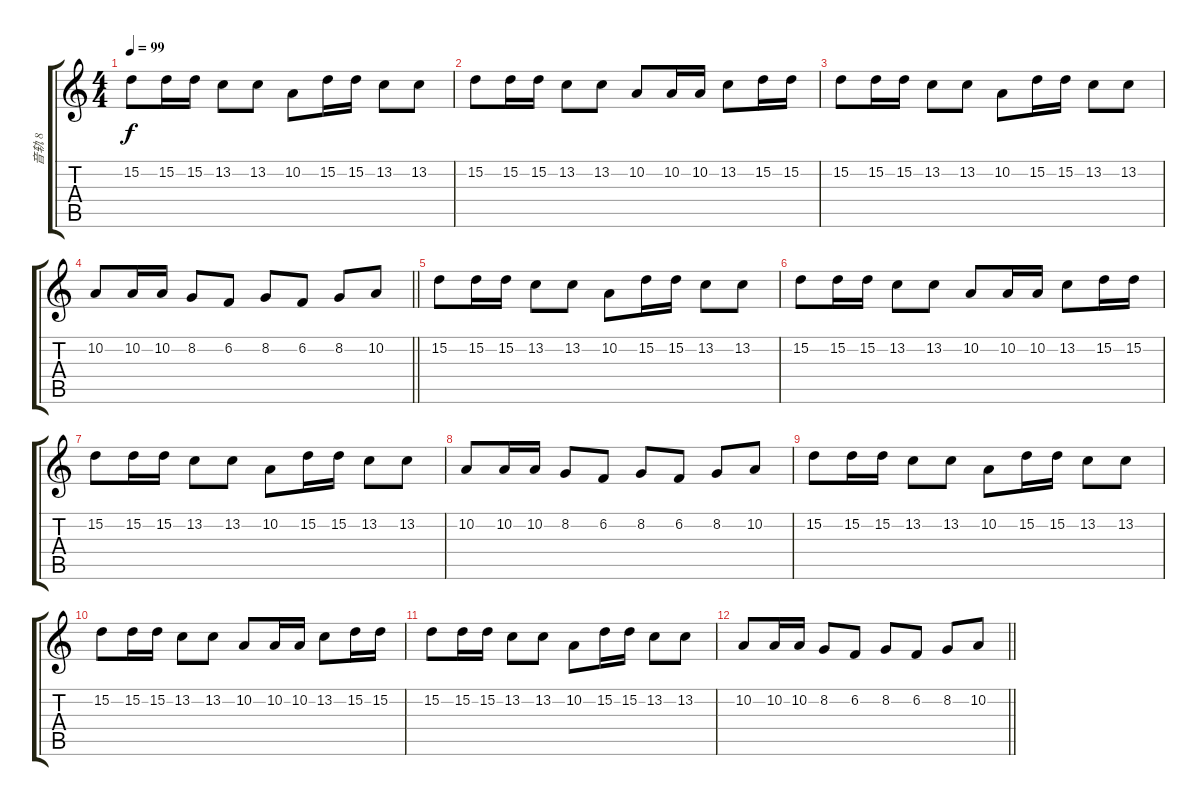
\track ("音轨 8" "音轨 8") {instrument shamisen}
\staff {score tabs}
\tuning (E4 B3 G3 D3 A2 E2) {hide}
\ts (4 4)
\tempo 99
\clef g2
\ks c
15.2.8{dy f} 15.2.16 15.2.16 13.2.8 13.2.8 10.2.8 15.2.16 15.2.16 13.2.8 13.2.8 |
15.2.8 15.2.16 15.2.16 13.2.8 13.2.8 10.2.8 10.2.16 10.2.16 13.2.8 15.2.16 15.2.16 |
15.2.8 15.2.16 15.2.16 13.2.8 13.2.8 10.2.8 15.2.16 15.2.16 13.2.8 13.2.8 |
\barLineRight lightlight
10.2.8 10.2.16 10.2.16 8.2.8 6.2.8 8.2.8 6.2.8 8.2.8 10.2.8 |
15.2.8 15.2.16 15.2.16 13.2.8 13.2.8 10.2.8 15.2.16 15.2.16 13.2.8 13.2.8 |
15.2.8 15.2.16 15.2.16 13.2.8 13.2.8 10.2.8 10.2.16 10.2.16 13.2.8 15.2.16 15.2.16 |
15.2.8 15.2.16 15.2.16 13.2.8 13.2.8 10.2.8 15.2.16 15.2.16 13.2.8 13.2.8 |
10.2.8 10.2.16 10.2.16 8.2.8 6.2.8 8.2.8 6.2.8 8.2.8 10.2.8 |
15.2.8 15.2.16 15.2.16 13.2.8 13.2.8 10.2.8 15.2.16 15.2.16 13.2.8 13.2.8 |
15.2.8 15.2.16 15.2.16 13.2.8 13.2.8 10.2.8 10.2.16 10.2.16 13.2.8 15.2.16 15.2.16 |
15.2.8 15.2.16 15.2.16 13.2.8 13.2.8 10.2.8 15.2.16 15.2.16 13.2.8 13.2.8 |
\barLineRight lightlight
10.2.8 10.2.16 10.2.16 8.2.8 6.2.8 8.2.8 6.2.8 8.2.8 10.2.8
